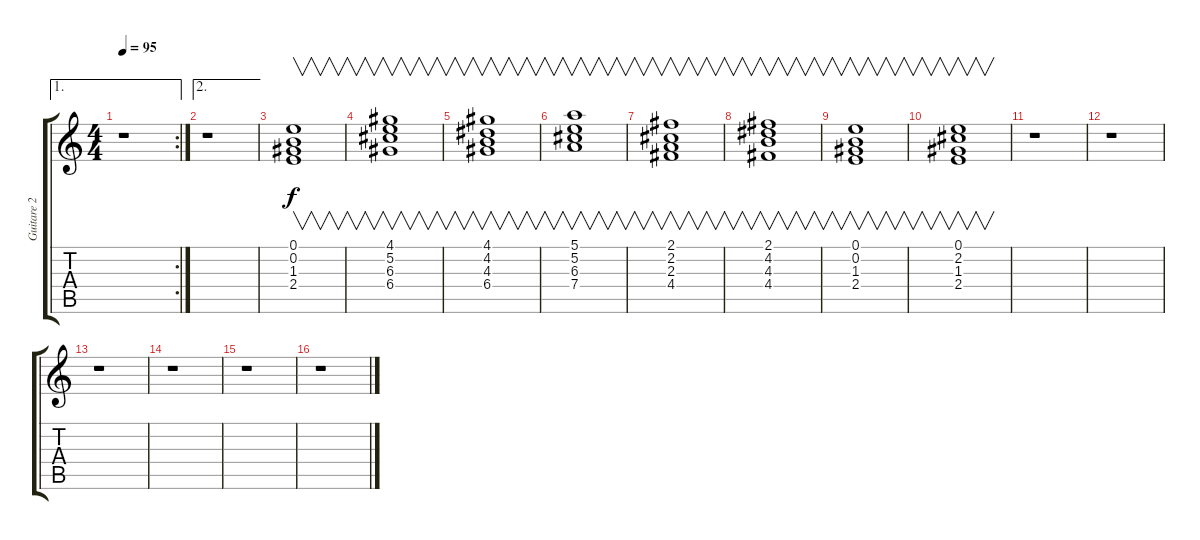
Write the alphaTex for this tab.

\track ("Guitare 2" "Guitare 2") {instrument electricguitarclean}
\staff {score tabs}
\tuning (E4 B3 G3 D3 A2 E2) {hide}
\ae 1
\rc 2
\ts (4 4)
\tempo 95
\clef g2
\ks c
r.1{dy f} |
\ae 2
r.1 |
(0.1 0.2 1.3 2.4).1{v} |
(4.1 5.2 6.3 6.4).1{v} |
(4.1 4.2 4.3 6.4).1{v} |
(5.1 5.2 6.3 7.4).1{v} |
(2.1 2.2 2.3 4.4).1{v} |
(2.1 4.2 4.3 4.4).1{v} |
(0.1 0.2 1.3 2.4).1{v} |
(0.1 2.2 1.3 2.4).1{v} |
r.1 |
r.1 |
r.1 |
r.1 |
r.1 |
r.1
